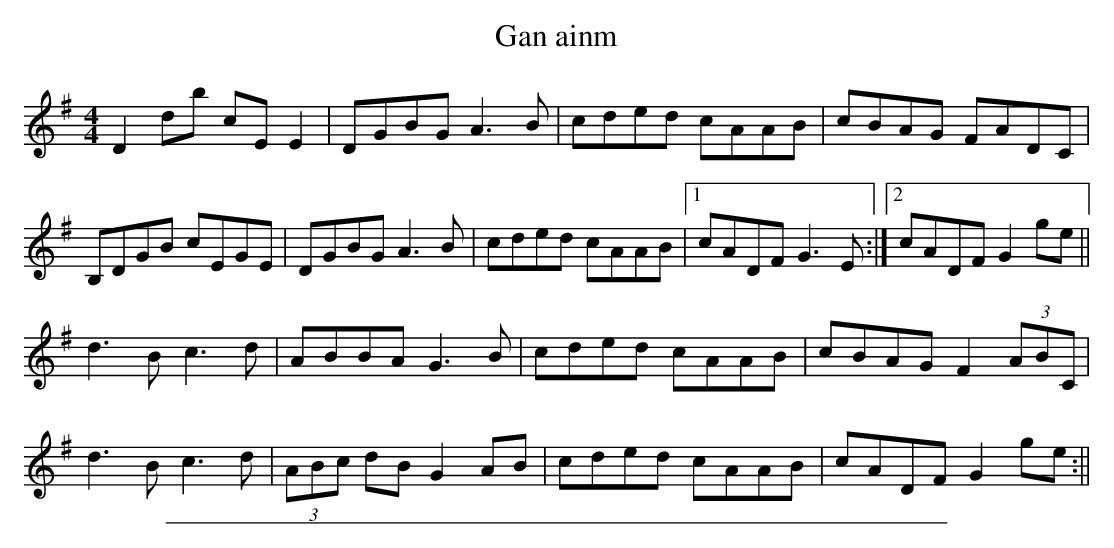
X:1
T: Gan ainm
M:4/4
L:1/8
K:G
D2db cEE2|DGBG A3B|cded cAAB|cBAG FADC|\
B,DGB cEGE|DGBG A3B|cded cAAB|1 cADF G3E:|2 cADF G2ge||
d3B c3d|ABBA G3B|cded cAAB|cBAG F2(3ABC|\
d3B c3d|(3ABc dB G2AB|cded cAAB|cADF G2ge:||
